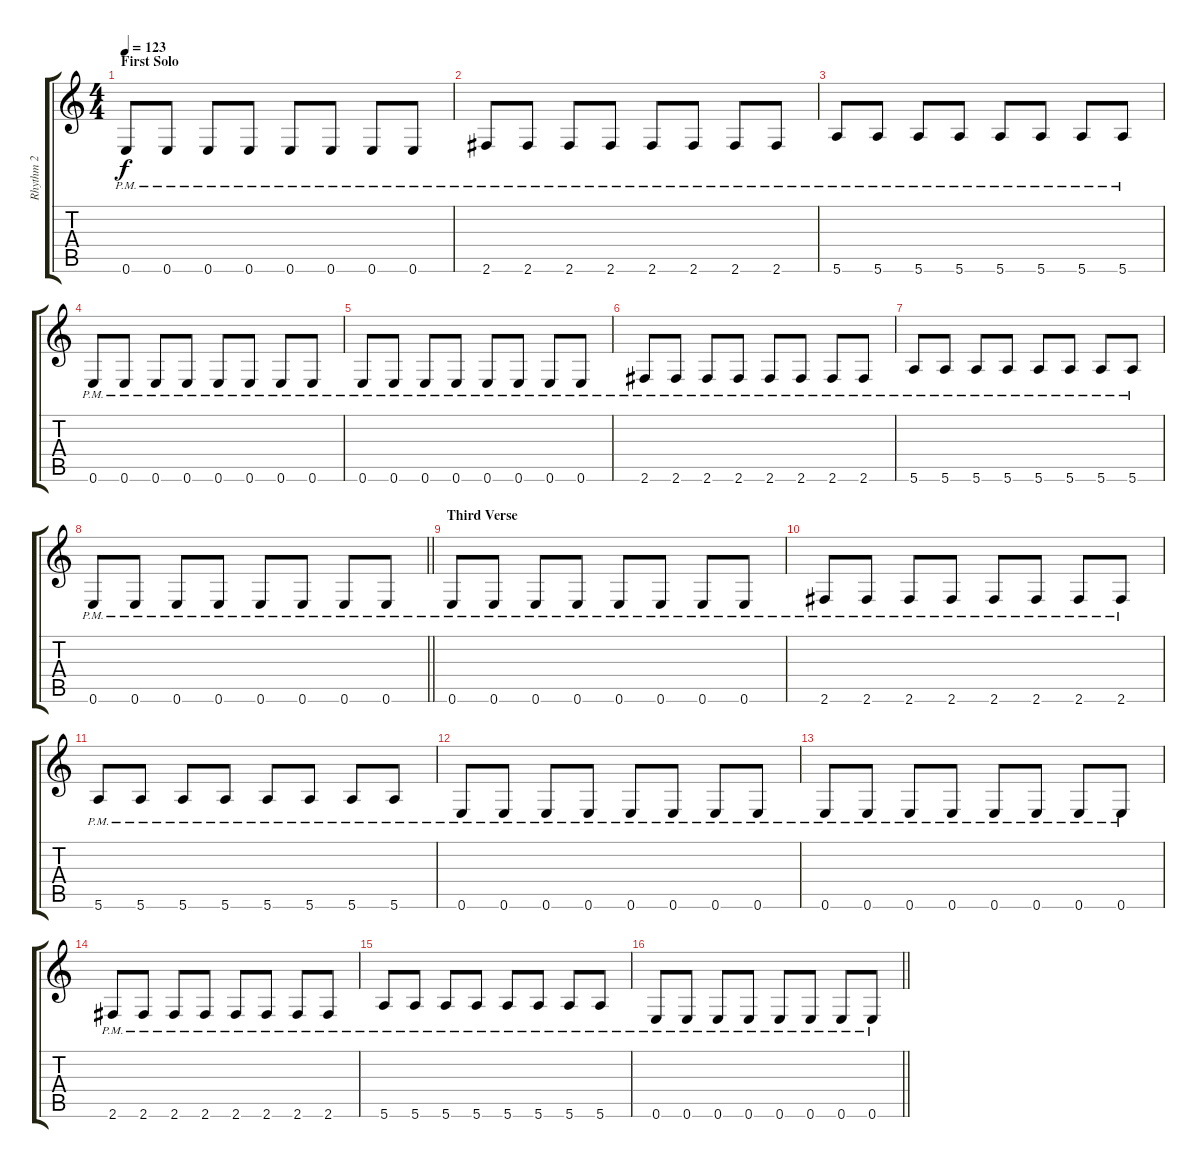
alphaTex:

\track ("Rhythm 2" "Rhythm 2") {instrument overdrivenguitar}
\staff {score tabs}
\tuning (E4 B3 G3 D3 A2 E2) {hide}
\ts (4 4)
\section ("" "First Solo")
\tempo 123
\clef g2
\ks c
0.6{pm}.8{dy f} 0.6{pm}.8 0.6{pm}.8 0.6{pm}.8 0.6{pm}.8 0.6{pm}.8 0.6{pm}.8 0.6{pm}.8 |
2.6{pm}.8 2.6{pm}.8 2.6{pm}.8 2.6{pm}.8 2.6{pm}.8 2.6{pm}.8 2.6{pm}.8 2.6{pm}.8 |
5.6{pm}.8 5.6{pm}.8 5.6{pm}.8 5.6{pm}.8 5.6{pm}.8 5.6{pm}.8 5.6{pm}.8 5.6{pm}.8 |
0.6{pm}.8 0.6{pm}.8 0.6{pm}.8 0.6{pm}.8 0.6{pm}.8 0.6{pm}.8 0.6{pm}.8 0.6{pm}.8 |
0.6{pm}.8 0.6{pm}.8 0.6{pm}.8 0.6{pm}.8 0.6{pm}.8 0.6{pm}.8 0.6{pm}.8 0.6{pm}.8 |
2.6{pm}.8 2.6{pm}.8 2.6{pm}.8 2.6{pm}.8 2.6{pm}.8 2.6{pm}.8 2.6{pm}.8 2.6{pm}.8 |
5.6{pm}.8 5.6{pm}.8 5.6{pm}.8 5.6{pm}.8 5.6{pm}.8 5.6{pm}.8 5.6{pm}.8 5.6{pm}.8 |
\barLineRight lightlight
0.6{pm}.8 0.6{pm}.8 0.6{pm}.8 0.6{pm}.8 0.6{pm}.8 0.6{pm}.8 0.6{pm}.8 0.6{pm}.8 |
\section ("" "Third Verse")
0.6{pm}.8 0.6{pm}.8 0.6{pm}.8 0.6{pm}.8 0.6{pm}.8 0.6{pm}.8 0.6{pm}.8 0.6{pm}.8 |
2.6{pm}.8 2.6{pm}.8 2.6{pm}.8 2.6{pm}.8 2.6{pm}.8 2.6{pm}.8 2.6{pm}.8 2.6{pm}.8 |
5.6{pm}.8 5.6{pm}.8 5.6{pm}.8 5.6{pm}.8 5.6{pm}.8 5.6{pm}.8 5.6{pm}.8 5.6{pm}.8 |
0.6{pm}.8 0.6{pm}.8 0.6{pm}.8 0.6{pm}.8 0.6{pm}.8 0.6{pm}.8 0.6{pm}.8 0.6{pm}.8 |
0.6{pm}.8 0.6{pm}.8 0.6{pm}.8 0.6{pm}.8 0.6{pm}.8 0.6{pm}.8 0.6{pm}.8 0.6{pm}.8 |
2.6{pm}.8 2.6{pm}.8 2.6{pm}.8 2.6{pm}.8 2.6{pm}.8 2.6{pm}.8 2.6{pm}.8 2.6{pm}.8 |
5.6{pm}.8 5.6{pm}.8 5.6{pm}.8 5.6{pm}.8 5.6{pm}.8 5.6{pm}.8 5.6{pm}.8 5.6{pm}.8 |
\barLineRight lightlight
0.6{pm}.8 0.6{pm}.8 0.6{pm}.8 0.6{pm}.8 0.6{pm}.8 0.6{pm}.8 0.6{pm}.8 0.6{pm}.8
